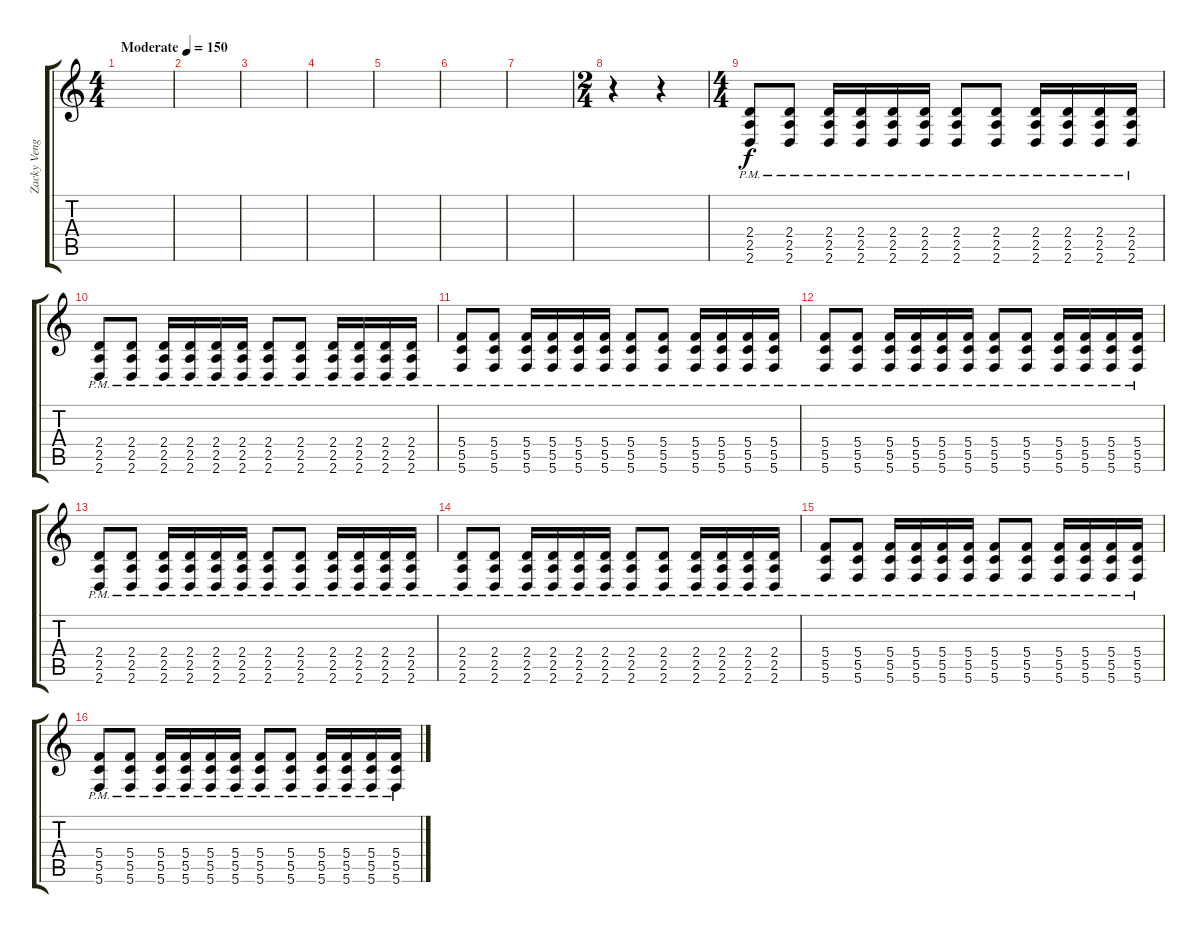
\track ("Zacky Vengeance" "Zacky Veng") {instrument distortionguitar}
\staff {score tabs}
\tuning (D4 A3 F3 C3 G2 C2) {hide}
\ts (4 4)
\tempo (150 "Moderate")
\clef g2
\ks c
|
|
|
|
|
|
|
\ts (2 4)
r.4 r.4 |
\ts (4 4)
(2.4{pm} 2.5{pm} 2.6{pm}).8 (2.4{pm} 2.5{pm} 2.6{pm}).8 (2.4{pm} 2.5{pm} 2.6{pm}).16 (2.4{pm} 2.5{pm} 2.6{pm}).16 (2.4{pm} 2.5{pm} 2.6{pm}).16 (2.4{pm} 2.5{pm} 2.6{pm}).16 (2.4{pm} 2.5{pm} 2.6{pm}).8 (2.4{pm} 2.5{pm} 2.6{pm}).8 (2.4{pm} 2.5{pm} 2.6{pm}).16 (2.4{pm} 2.5{pm} 2.6{pm}).16 (2.4{pm} 2.5{pm} 2.6{pm}).16 (2.4{pm} 2.5{pm} 2.6{pm}).16 |
(2.4{pm} 2.5{pm} 2.6{pm}).8 (2.4{pm} 2.5{pm} 2.6{pm}).8 (2.4{pm} 2.5{pm} 2.6{pm}).16 (2.4{pm} 2.5{pm} 2.6{pm}).16 (2.4{pm} 2.5{pm} 2.6{pm}).16 (2.4{pm} 2.5{pm} 2.6{pm}).16 (2.4{pm} 2.5{pm} 2.6{pm}).8 (2.4{pm} 2.5{pm} 2.6{pm}).8 (2.4{pm} 2.5{pm} 2.6{pm}).16 (2.4{pm} 2.5{pm} 2.6{pm}).16 (2.4{pm} 2.5{pm} 2.6{pm}).16 (2.4{pm} 2.5{pm} 2.6{pm}).16 |
(5.4{pm} 5.5{pm} 5.6{pm}).8 (5.4{pm} 5.5{pm} 5.6{pm}).8 (5.4{pm} 5.5{pm} 5.6{pm}).16 (5.4{pm} 5.5{pm} 5.6{pm}).16 (5.4{pm} 5.5{pm} 5.6{pm}).16 (5.4{pm} 5.5{pm} 5.6{pm}).16 (5.4{pm} 5.5{pm} 5.6{pm}).8 (5.4{pm} 5.5{pm} 5.6{pm}).8 (5.4{pm} 5.5{pm} 5.6{pm}).16 (5.4{pm} 5.5{pm} 5.6{pm}).16 (5.4{pm} 5.5{pm} 5.6{pm}).16 (5.4{pm} 5.5{pm} 5.6{pm}).16 |
(5.4{pm} 5.5{pm} 5.6{pm}).8 (5.4{pm} 5.5{pm} 5.6{pm}).8 (5.4{pm} 5.5{pm} 5.6{pm}).16 (5.4{pm} 5.5{pm} 5.6{pm}).16 (5.4{pm} 5.5{pm} 5.6{pm}).16 (5.4{pm} 5.5{pm} 5.6{pm}).16 (5.4{pm} 5.5{pm} 5.6{pm}).8 (5.4{pm} 5.5{pm} 5.6{pm}).8 (5.4{pm} 5.5{pm} 5.6{pm}).16 (5.4{pm} 5.5{pm} 5.6{pm}).16 (5.4{pm} 5.5{pm} 5.6{pm}).16 (5.4{pm} 5.5{pm} 5.6{pm}).16 |
(2.4{pm} 2.5{pm} 2.6{pm}).8 (2.4{pm} 2.5{pm} 2.6{pm}).8 (2.4{pm} 2.5{pm} 2.6{pm}).16 (2.4{pm} 2.5{pm} 2.6{pm}).16 (2.4{pm} 2.5{pm} 2.6{pm}).16 (2.4{pm} 2.5{pm} 2.6{pm}).16 (2.4{pm} 2.5{pm} 2.6{pm}).8 (2.4{pm} 2.5{pm} 2.6{pm}).8 (2.4{pm} 2.5{pm} 2.6{pm}).16 (2.4{pm} 2.5{pm} 2.6{pm}).16 (2.4{pm} 2.5{pm} 2.6{pm}).16 (2.4{pm} 2.5{pm} 2.6{pm}).16 |
(2.4{pm} 2.5{pm} 2.6{pm}).8 (2.4{pm} 2.5{pm} 2.6{pm}).8 (2.4{pm} 2.5{pm} 2.6{pm}).16 (2.4{pm} 2.5{pm} 2.6{pm}).16 (2.4{pm} 2.5{pm} 2.6{pm}).16 (2.4{pm} 2.5{pm} 2.6{pm}).16 (2.4{pm} 2.5{pm} 2.6{pm}).8 (2.4{pm} 2.5{pm} 2.6{pm}).8 (2.4{pm} 2.5{pm} 2.6{pm}).16 (2.4{pm} 2.5{pm} 2.6{pm}).16 (2.4{pm} 2.5{pm} 2.6{pm}).16 (2.4{pm} 2.5{pm} 2.6{pm}).16 |
(5.4{pm} 5.5{pm} 5.6{pm}).8 (5.4{pm} 5.5{pm} 5.6{pm}).8 (5.4{pm} 5.5{pm} 5.6{pm}).16 (5.4{pm} 5.5{pm} 5.6{pm}).16 (5.4{pm} 5.5{pm} 5.6{pm}).16 (5.4{pm} 5.5{pm} 5.6{pm}).16 (5.4{pm} 5.5{pm} 5.6{pm}).8 (5.4{pm} 5.5{pm} 5.6{pm}).8 (5.4{pm} 5.5{pm} 5.6{pm}).16 (5.4{pm} 5.5{pm} 5.6{pm}).16 (5.4{pm} 5.5{pm} 5.6{pm}).16 (5.4{pm} 5.5{pm} 5.6{pm}).16 |
(5.4{pm} 5.5{pm} 5.6{pm}).8 (5.4{pm} 5.5{pm} 5.6{pm}).8 (5.4{pm} 5.5{pm} 5.6{pm}).16 (5.4{pm} 5.5{pm} 5.6{pm}).16 (5.4{pm} 5.5{pm} 5.6{pm}).16 (5.4{pm} 5.5{pm} 5.6{pm}).16 (5.4{pm} 5.5{pm} 5.6{pm}).8 (5.4{pm} 5.5{pm} 5.6{pm}).8 (5.4{pm} 5.5{pm} 5.6{pm}).16 (5.4{pm} 5.5{pm} 5.6{pm}).16 (5.4{pm} 5.5{pm} 5.6{pm}).16 (5.4{pm} 5.5{pm} 5.6{pm}).16
